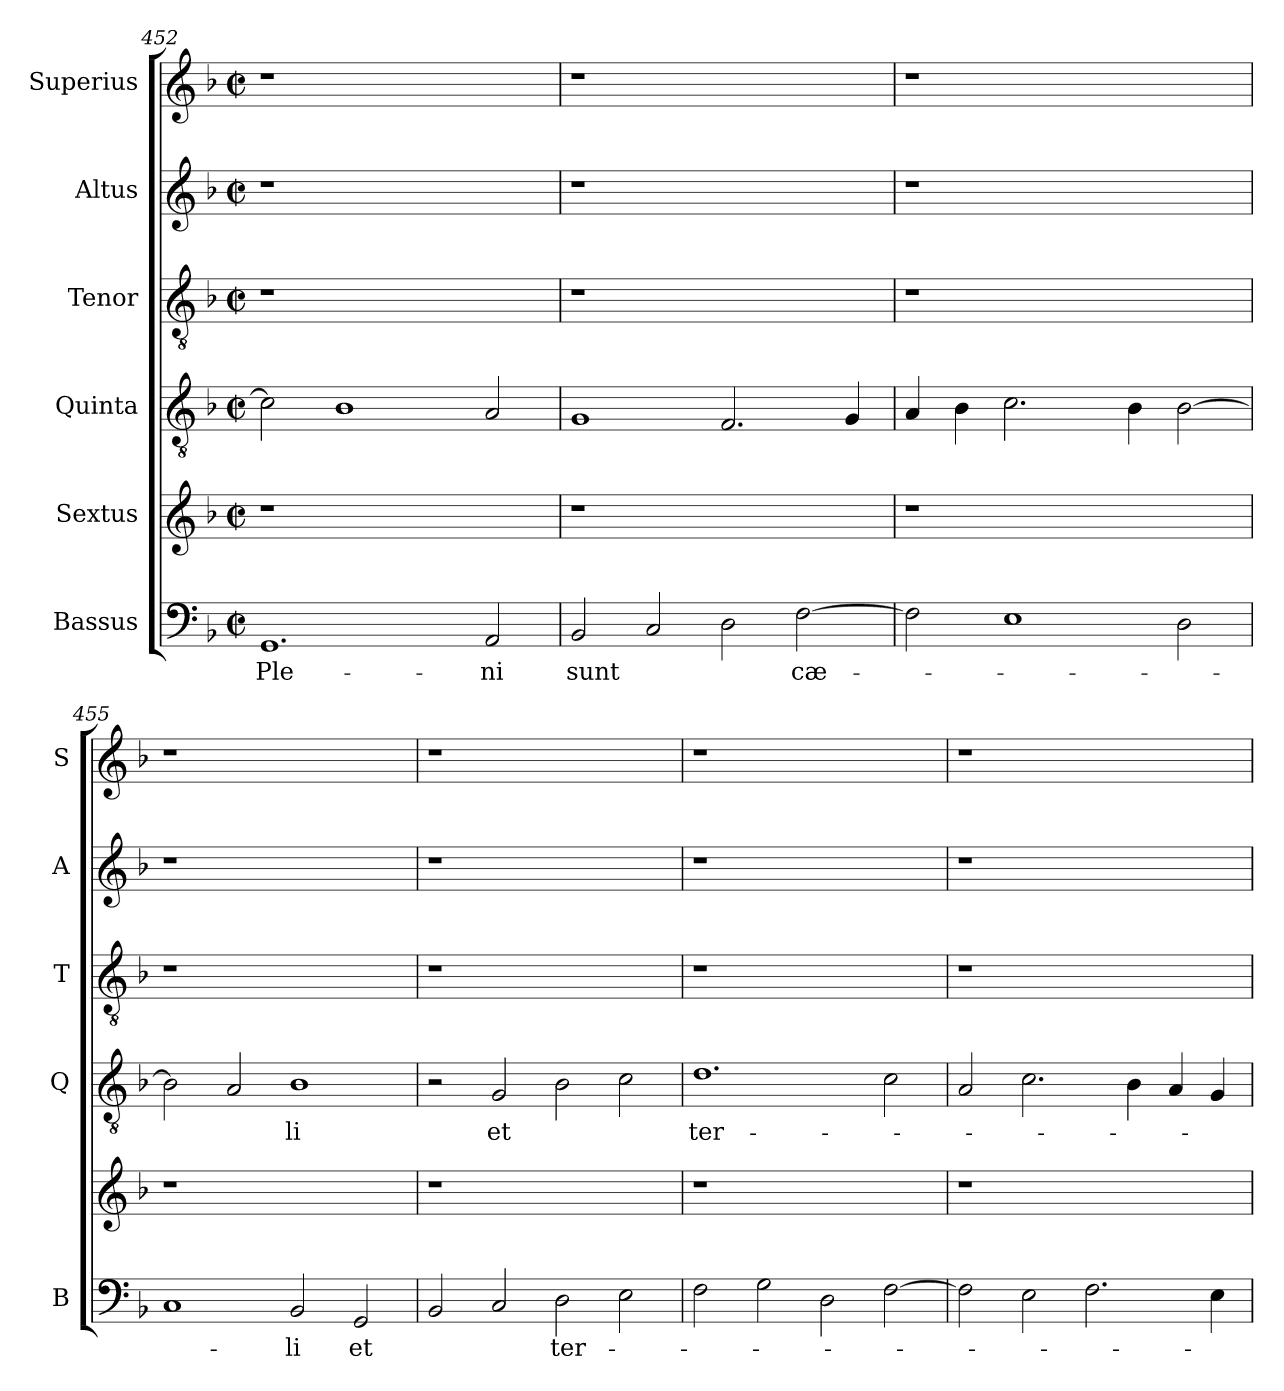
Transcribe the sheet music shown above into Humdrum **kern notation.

**kern	**text	**kern	**kern	**text	**kern	**kern	**kern
*part6	*part6	*part5	*part4	*part4	*part3	*part2	*part1
*staff6	*staff6	*staff5	*staff4	*staff4	*staff3	*staff2	*staff1
*I"Bassus	*	*I"Sextus	*I"Quinta	*	*I"Tenor	*I"Altus	*I"Superius
*I'B	*	*	*I'Q	*	*I'T	*I'A	*I'S
*clefF4	*	*clefG2	*clefGv2	*	*clefGv2	*clefG2	*clefG2
*k[b-]	*	*k[b-]	*k[b-]	*	*k[b-]	*k[b-]	*k[b-]
*F:	*	*F:	*F:	*	*F:	*F:	*F:
*M2/2	*	*M2/2	*M2/2	*	*M2/2	*M2/2	*M2/2
*met(c|)	*	*met(c|)	*met(c|)	*	*met(c|)	*met(c|)	*met(c|)
=452	=452	=452	=452	=452	=452	=452	=452
!	!LO:LY:b	!	!	!	!	!	!
1.GG	Ple-	1r	2c\]	.	1r	1r	1r
.	.	.	1B-	.	.	.	.
.	.	1ryy	.	.	1ryy	1ryy	1ryy
!	!LO:LY:b	!	!	!	!	!	!
2AA/	-ni	.	2A/	.	.	.	.
=453	=453	=453	=453	=453	=453	=453	=453
!	!LO:LY:b	!	!	!	!	!	!
2BB-/	sunt	1r	1G	.	1r	1r	1r
2C/	.	.	.	.	.	.	.
2D\	.	1ryy	2.F/	.	1ryy	1ryy	1ryy
!	!LO:LY:b	!	!	!	!	!	!
[2F\	cæ-	.	.	.	.	.	.
.	.	.	4G/	.	.	.	.
=454	=454	=454	=454	=454	=454	=454	=454
2F\]	.	1r	4A/	.	1r	1r	1r
.	.	.	4B-\	.	.	.	.
1E	.	.	2.c\	.	.	.	.
.	.	1ryy	.	.	1ryy	1ryy	1ryy
.	.	.	4B-\	.	.	.	.
2D\	.	.	[2B-\	.	.	.	.
!!LO:LB:g=z
=455	=455	=455	=455	=455	=455	=455	=455
1C	.	1r	2B-\]	.	1r	1r	1r
.	.	.	2A/	.	.	.	.
!	!LO:LY:b	!	!	!LO:LY:b	!	!	!
2BB-/	-li	1ryy	1B-	-li	1ryy	1ryy	1ryy
!	!LO:LY:b	!	!	!	!	!	!
2GG/	et	.	.	.	.	.	.
=456	=456	=456	=456	=456	=456	=456	=456
2BB-/	.	1r	2r	.	1r	1r	1r
!	!	!	!	!LO:LY:b	!	!	!
2C/	.	.	2G/	et	.	.	.
!	!LO:LY:b	!	!	!	!	!	!
2D\	ter-	1ryy	2B-\	.	1ryy	1ryy	1ryy
2E\	.	.	2c\	.	.	.	.
=457	=457	=457	=457	=457	=457	=457	=457
!	!	!	!	!LO:LY:b	!	!	!
2F\	.	1r	1.d	ter-	1r	1r	1r
2G\	.	.	.	.	.	.	.
2D\	.	1ryy	.	.	1ryy	1ryy	1ryy
[2F\	.	.	2c\	.	.	.	.
=458	=458	=458	=458	=458	=458	=458	=458
2F\]	.	1r	2A/	.	1r	1r	1r
2E\	.	.	2.c\	.	.	.	.
2.F\	.	1ryy	.	.	1ryy	1ryy	1ryy
.	.	.	4B-\	.	.	.	.
.	.	.	4A/	.	.	.	.
4E\	.	.	4G/	.	.	.	.
=	=	=	=	=	=	=	=
*-	*-	*-	*-	*-	*-	*-	*-
